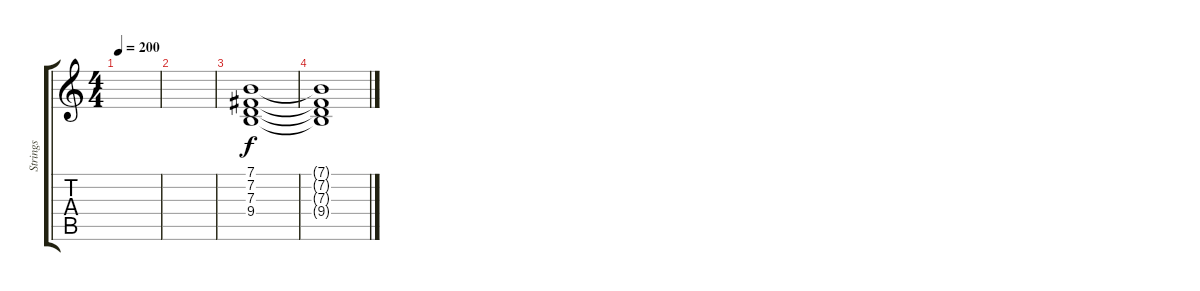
\track ("Strings" "Strings") {instrument stringensemble1}
\staff {score tabs}
\tuning (E4 B3 G3 D3 A2 E2) {hide}
\ts (4 4)
\tempo 200
\clef g2
\ks c
|
|
(7.1 7.2 7.3 9.4).1 |
(7.1{t} 7.2{t} 7.3{t} 9.4{t}).1
